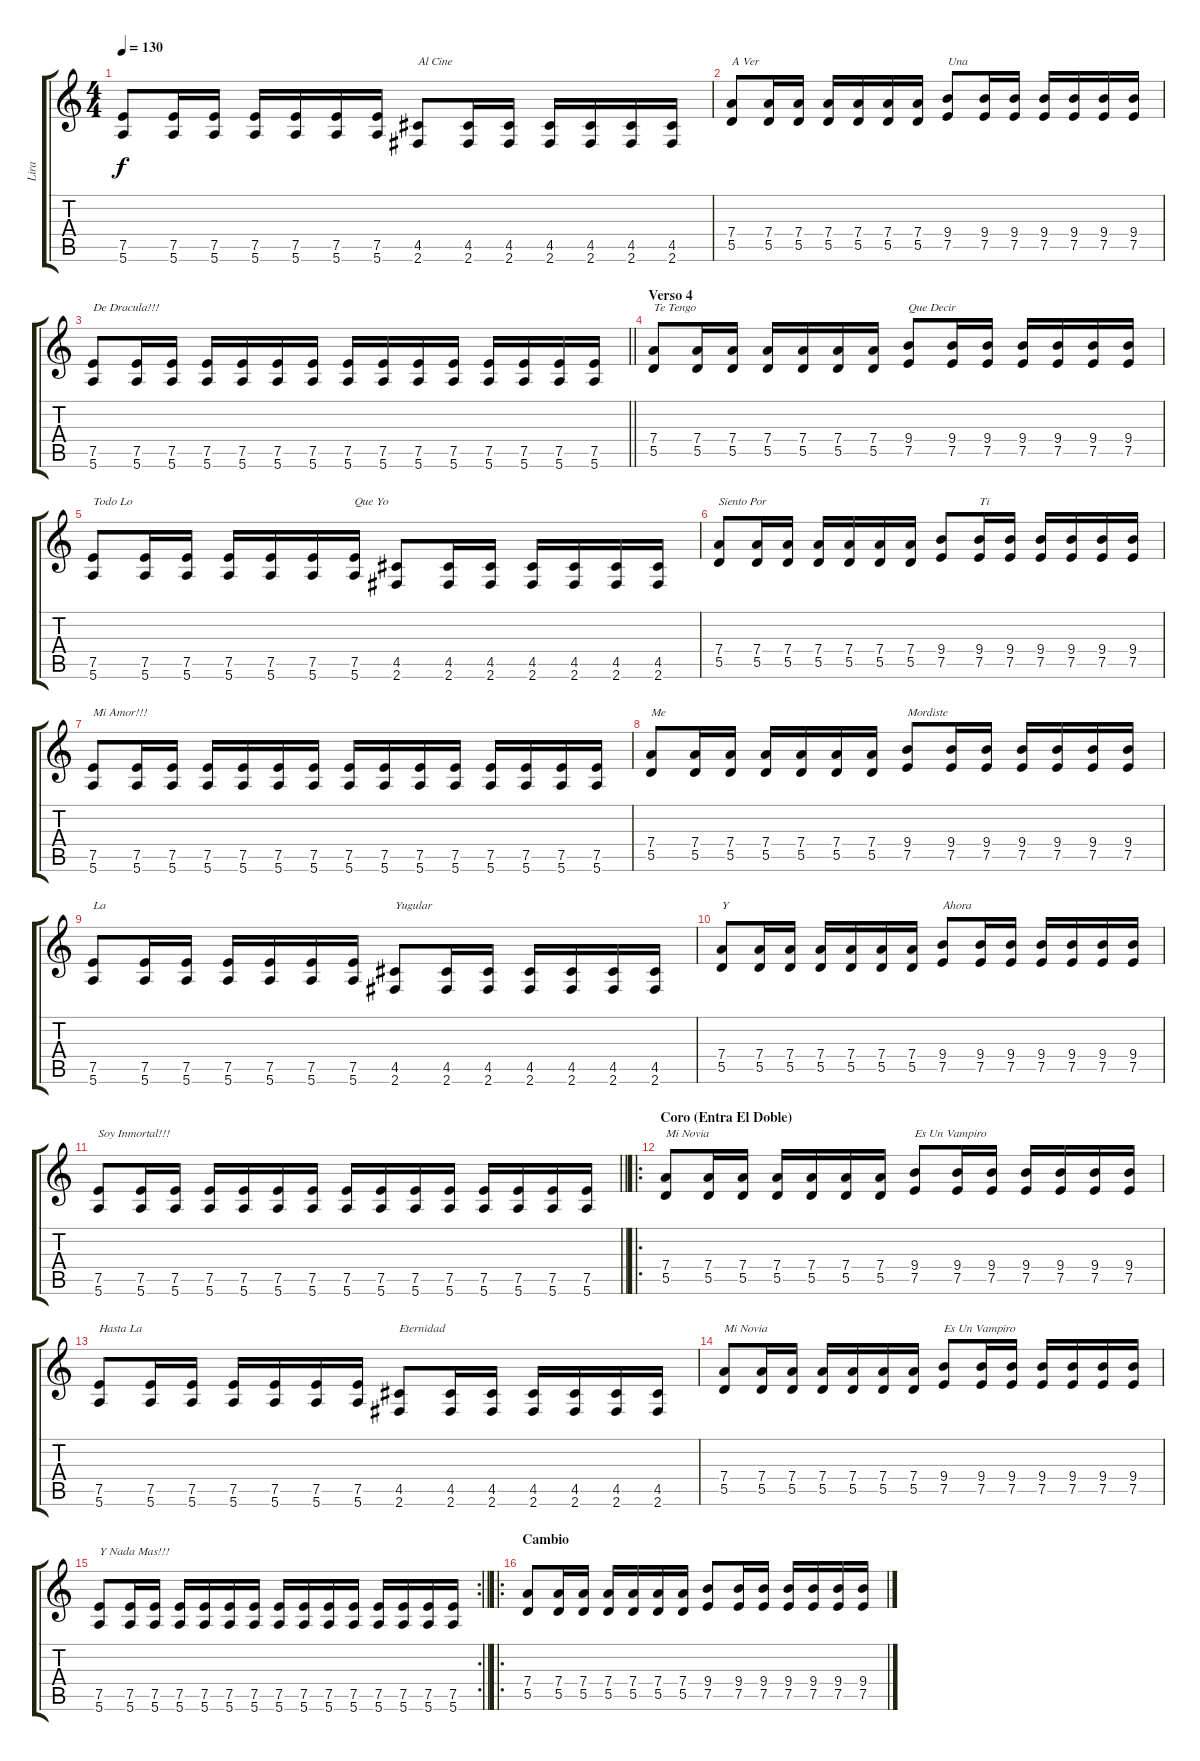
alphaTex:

\track ("Lira " "Lira ") {instrument overdrivenguitar}
\staff {score tabs}
\tuning (E4 B3 G3 D3 A2 E2) {hide}
\ts (4 4)
\tempo 130
\clef g2
\ks c
(7.5 5.6).8{dy f} (7.5 5.6).16 (7.5 5.6).16 (7.5 5.6).16 (7.5 5.6).16 (7.5 5.6).16 (7.5 5.6).16 (4.5 2.6).8{txt "Al Cine"} (4.5 2.6).16 (4.5 2.6).16 (4.5 2.6).16 (4.5 2.6).16 (4.5 2.6).16 (4.5 2.6).16 |
(7.4 5.5).8{txt "A Ver"} (7.4 5.5).16 (7.4 5.5).16 (7.4 5.5).16 (7.4 5.5).16 (7.4 5.5).16 (7.4 5.5).16 (9.4 7.5).8{txt "Una"} (9.4 7.5).16 (9.4 7.5).16 (9.4 7.5).16 (9.4 7.5).16 (9.4 7.5).16 (9.4 7.5).16 |
\barLineRight lightlight
(7.5 5.6).8{txt "De Dracula!!!"} (7.5 5.6).16 (7.5 5.6).16 (7.5 5.6).16 (7.5 5.6).16 (7.5 5.6).16 (7.5 5.6).16 (7.5 5.6).16 (7.5 5.6).16 (7.5 5.6).16 (7.5 5.6).16 (7.5 5.6).16 (7.5 5.6).16 (7.5 5.6).16 (7.5 5.6).16 |
\section ("" "Verso 4")
(7.4 5.5).8{txt "Te Tengo"} (7.4 5.5).16 (7.4 5.5).16 (7.4 5.5).16 (7.4 5.5).16 (7.4 5.5).16 (7.4 5.5).16 (9.4 7.5).8{txt "Que Decir"} (9.4 7.5).16 (9.4 7.5).16 (9.4 7.5).16 (9.4 7.5).16 (9.4 7.5).16 (9.4 7.5).16 |
(7.5 5.6).8{txt "Todo Lo "} (7.5 5.6).16 (7.5 5.6).16 (7.5 5.6).16 (7.5 5.6).16 (7.5 5.6).16 (7.5 5.6).16{txt "Que Yo"} (4.5 2.6).8 (4.5 2.6).16 (4.5 2.6).16 (4.5 2.6).16 (4.5 2.6).16 (4.5 2.6).16 (4.5 2.6).16 |
(7.4 5.5).8{txt "Siento Por"} (7.4 5.5).16 (7.4 5.5).16 (7.4 5.5).16 (7.4 5.5).16 (7.4 5.5).16 (7.4 5.5).16 (9.4 7.5).8 (9.4 7.5).16{txt "Ti"} (9.4 7.5).16 (9.4 7.5).16 (9.4 7.5).16 (9.4 7.5).16 (9.4 7.5).16 |
(7.5 5.6).8{txt "Mi Amor!!!"} (7.5 5.6).16 (7.5 5.6).16 (7.5 5.6).16 (7.5 5.6).16 (7.5 5.6).16 (7.5 5.6).16 (7.5 5.6).16 (7.5 5.6).16 (7.5 5.6).16 (7.5 5.6).16 (7.5 5.6).16 (7.5 5.6).16 (7.5 5.6).16 (7.5 5.6).16 |
(7.4 5.5).8{txt "Me "} (7.4 5.5).16 (7.4 5.5).16 (7.4 5.5).16 (7.4 5.5).16 (7.4 5.5).16 (7.4 5.5).16 (9.4 7.5).8{txt "Mordiste"} (9.4 7.5).16 (9.4 7.5).16 (9.4 7.5).16 (9.4 7.5).16 (9.4 7.5).16 (9.4 7.5).16 |
(7.5 5.6).8{txt "La"} (7.5 5.6).16 (7.5 5.6).16 (7.5 5.6).16 (7.5 5.6).16 (7.5 5.6).16 (7.5 5.6).16 (4.5 2.6).8{txt "Yugular"} (4.5 2.6).16 (4.5 2.6).16 (4.5 2.6).16 (4.5 2.6).16 (4.5 2.6).16 (4.5 2.6).16 |
(7.4 5.5).8{txt "Y"} (7.4 5.5).16 (7.4 5.5).16 (7.4 5.5).16 (7.4 5.5).16 (7.4 5.5).16 (7.4 5.5).16 (9.4 7.5).8{txt "Ahora"} (9.4 7.5).16 (9.4 7.5).16 (9.4 7.5).16 (9.4 7.5).16 (9.4 7.5).16 (9.4 7.5).16 |
\barLineRight lightlight
(7.5 5.6).8{txt "Soy Inmortal!!!"} (7.5 5.6).16 (7.5 5.6).16 (7.5 5.6).16 (7.5 5.6).16 (7.5 5.6).16 (7.5 5.6).16 (7.5 5.6).16 (7.5 5.6).16 (7.5 5.6).16 (7.5 5.6).16 (7.5 5.6).16 (7.5 5.6).16 (7.5 5.6).16 (7.5 5.6).16 |
\ro
\section ("" "Coro (Entra El Doble)")
(7.4 5.5).8{txt "Mi Novia"} (7.4 5.5).16 (7.4 5.5).16 (7.4 5.5).16 (7.4 5.5).16 (7.4 5.5).16 (7.4 5.5).16 (9.4 7.5).8{txt "Es Un Vampiro"} (9.4 7.5).16 (9.4 7.5).16 (9.4 7.5).16 (9.4 7.5).16 (9.4 7.5).16 (9.4 7.5).16 |
(7.5 5.6).8{txt "Hasta La"} (7.5 5.6).16 (7.5 5.6).16 (7.5 5.6).16 (7.5 5.6).16 (7.5 5.6).16 (7.5 5.6).16 (4.5 2.6).8{txt "Eternidad"} (4.5 2.6).16 (4.5 2.6).16 (4.5 2.6).16 (4.5 2.6).16 (4.5 2.6).16 (4.5 2.6).16 |
(7.4 5.5).8{txt "Mi Novia "} (7.4 5.5).16 (7.4 5.5).16 (7.4 5.5).16 (7.4 5.5).16 (7.4 5.5).16 (7.4 5.5).16 (9.4 7.5).8{txt "Es Un Vampiro"} (9.4 7.5).16 (9.4 7.5).16 (9.4 7.5).16 (9.4 7.5).16 (9.4 7.5).16 (9.4 7.5).16 |
\rc 2
\barLineRight lightlight
(7.5 5.6).8{txt "Y Nada Mas!!!"} (7.5 5.6).16 (7.5 5.6).16 (7.5 5.6).16 (7.5 5.6).16 (7.5 5.6).16 (7.5 5.6).16 (7.5 5.6).16 (7.5 5.6).16 (7.5 5.6).16 (7.5 5.6).16 (7.5 5.6).16 (7.5 5.6).16 (7.5 5.6).16 (7.5 5.6).16 |
\ro
\section ("" "Cambio")
(7.4 5.5).8 (7.4 5.5).16 (7.4 5.5).16 (7.4 5.5).16 (7.4 5.5).16 (7.4 5.5).16 (7.4 5.5).16 (9.4 7.5).8 (9.4 7.5).16 (9.4 7.5).16 (9.4 7.5).16 (9.4 7.5).16 (9.4 7.5).16 (9.4 7.5).16
